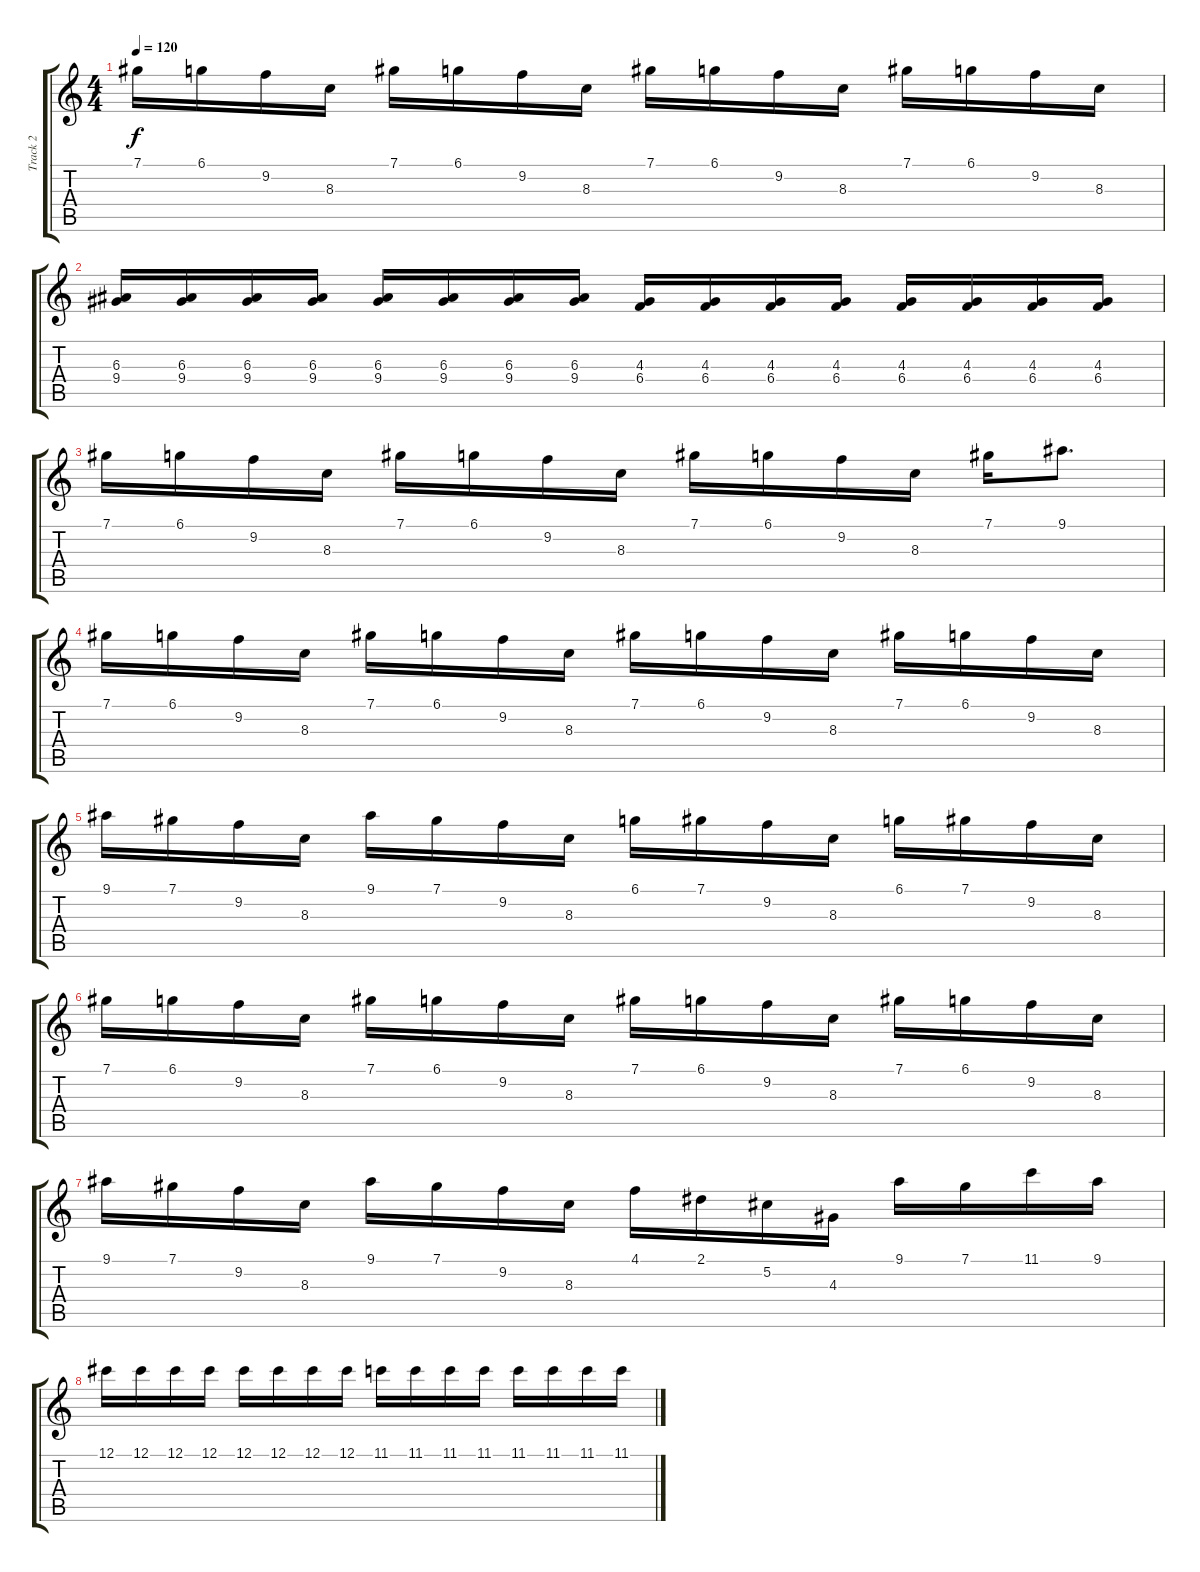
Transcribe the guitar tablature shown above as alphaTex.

\track ("Track 2" "Track 2") {instrument distortionguitar}
\staff {score tabs}
\tuning (Db4 Ab3 E3 B2 Gb2 B1) {hide}
\ts (4 4)
\tempo 120
\clef g2
\ks c
7.1.16{dy f} 6.1.16 9.2.16 8.3.16 7.1.16 6.1.16 9.2.16 8.3.16 7.1.16 6.1.16 9.2.16 8.3.16 7.1.16 6.1.16 9.2.16 8.3.16 |
(6.3 9.4).16 (6.3 9.4).16 (6.3 9.4).16 (6.3 9.4).16 (6.3 9.4).16 (6.3 9.4).16 (6.3 9.4).16 (6.3 9.4).16 (4.3 6.4).16 (4.3 6.4).16 (4.3 6.4).16 (4.3 6.4).16 (4.3 6.4).16 (4.3 6.4).16 (4.3 6.4).16 (4.3 6.4).16 |
7.1.16 6.1.16 9.2.16 8.3.16 7.1.16 6.1.16 9.2.16 8.3.16 7.1.16 6.1.16 9.2.16 8.3.16 7.1.16 9.1.8{d} |
7.1.16 6.1.16 9.2.16 8.3.16 7.1.16 6.1.16 9.2.16 8.3.16 7.1.16 6.1.16 9.2.16 8.3.16 7.1.16 6.1.16 9.2.16 8.3.16 |
9.1.16 7.1.16 9.2.16 8.3.16 9.1.16 7.1.16 9.2.16 8.3.16 6.1.16 7.1.16 9.2.16 8.3.16 6.1.16 7.1.16 9.2.16 8.3.16 |
7.1.16 6.1.16 9.2.16 8.3.16 7.1.16 6.1.16 9.2.16 8.3.16 7.1.16 6.1.16 9.2.16 8.3.16 7.1.16 6.1.16 9.2.16 8.3.16 |
9.1.16 7.1.16 9.2.16 8.3.16 9.1.16 7.1.16 9.2.16 8.3.16 4.1.16 2.1.16 5.2.16 4.3.16 9.1.16 7.1.16 11.1.16 9.1.16 |
12.1.16 12.1.16 12.1.16 12.1.16 12.1.16 12.1.16 12.1.16 12.1.16 11.1.16 11.1.16 11.1.16 11.1.16 11.1.16 11.1.16 11.1.16 11.1.16
